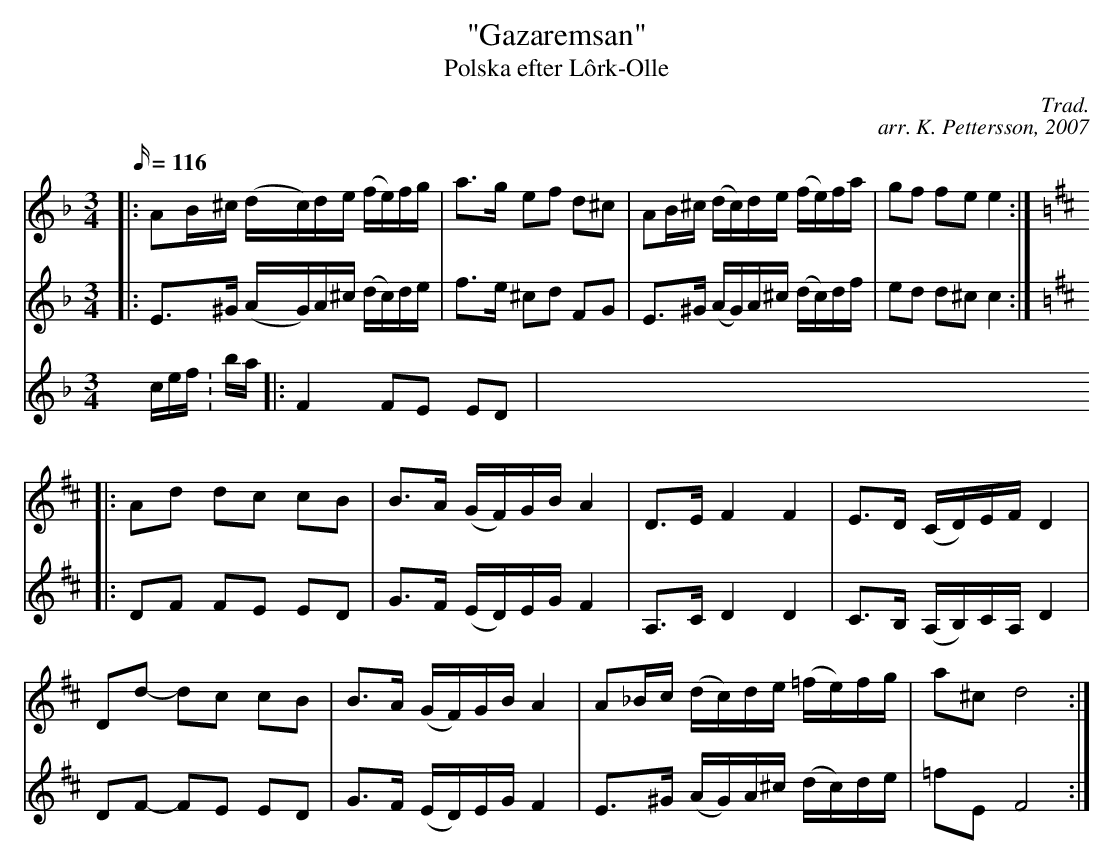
X:1
T: "Gazaremsan"
T: Polska efter Lôrk-Olle
C: Trad.
C: arr. K. Pettersson, 2007
M: 3/4
L: 1/16
Q: 116
K: Dm
V: 1
|: A2B^c (dc)de (fe)fg | a3g e2f2 d2^c2 | A2B^c (dc)de (fe)fa | g2f2 f2e2 e4 :|
K: D
|: A2d2 d2c2 c2B2 | B3A (GF)GB A4 | D3E F4 F4 | E3D (CD)EF D4 |
D2d2- d2c2 c2B2 | B3A (GF)GB A4 | A2_Bc (dc)de (=fe)fg | a2^c2 d8 :|
V: 2
|: E3^G (AG)A^c (dc)de | f3e ^c2d2 F2G2 | E3^G (AG)A^c (dc)df | e2d2 d2^c2 c4 :|
K: D
|: D2F2 F2E2 E2D2 | G3F (ED)EG F4 | A,3C D4 D4 | C3B, (A,B,)CA, D4 |
D2F2- F2E2 E2D2 | G3F (ED)EG F4 | E3^G (AG)A^c (dc)de | =f2E2 F8 :|
V: 3
clef: bass
|: F4 F2E2 E2D2 |
